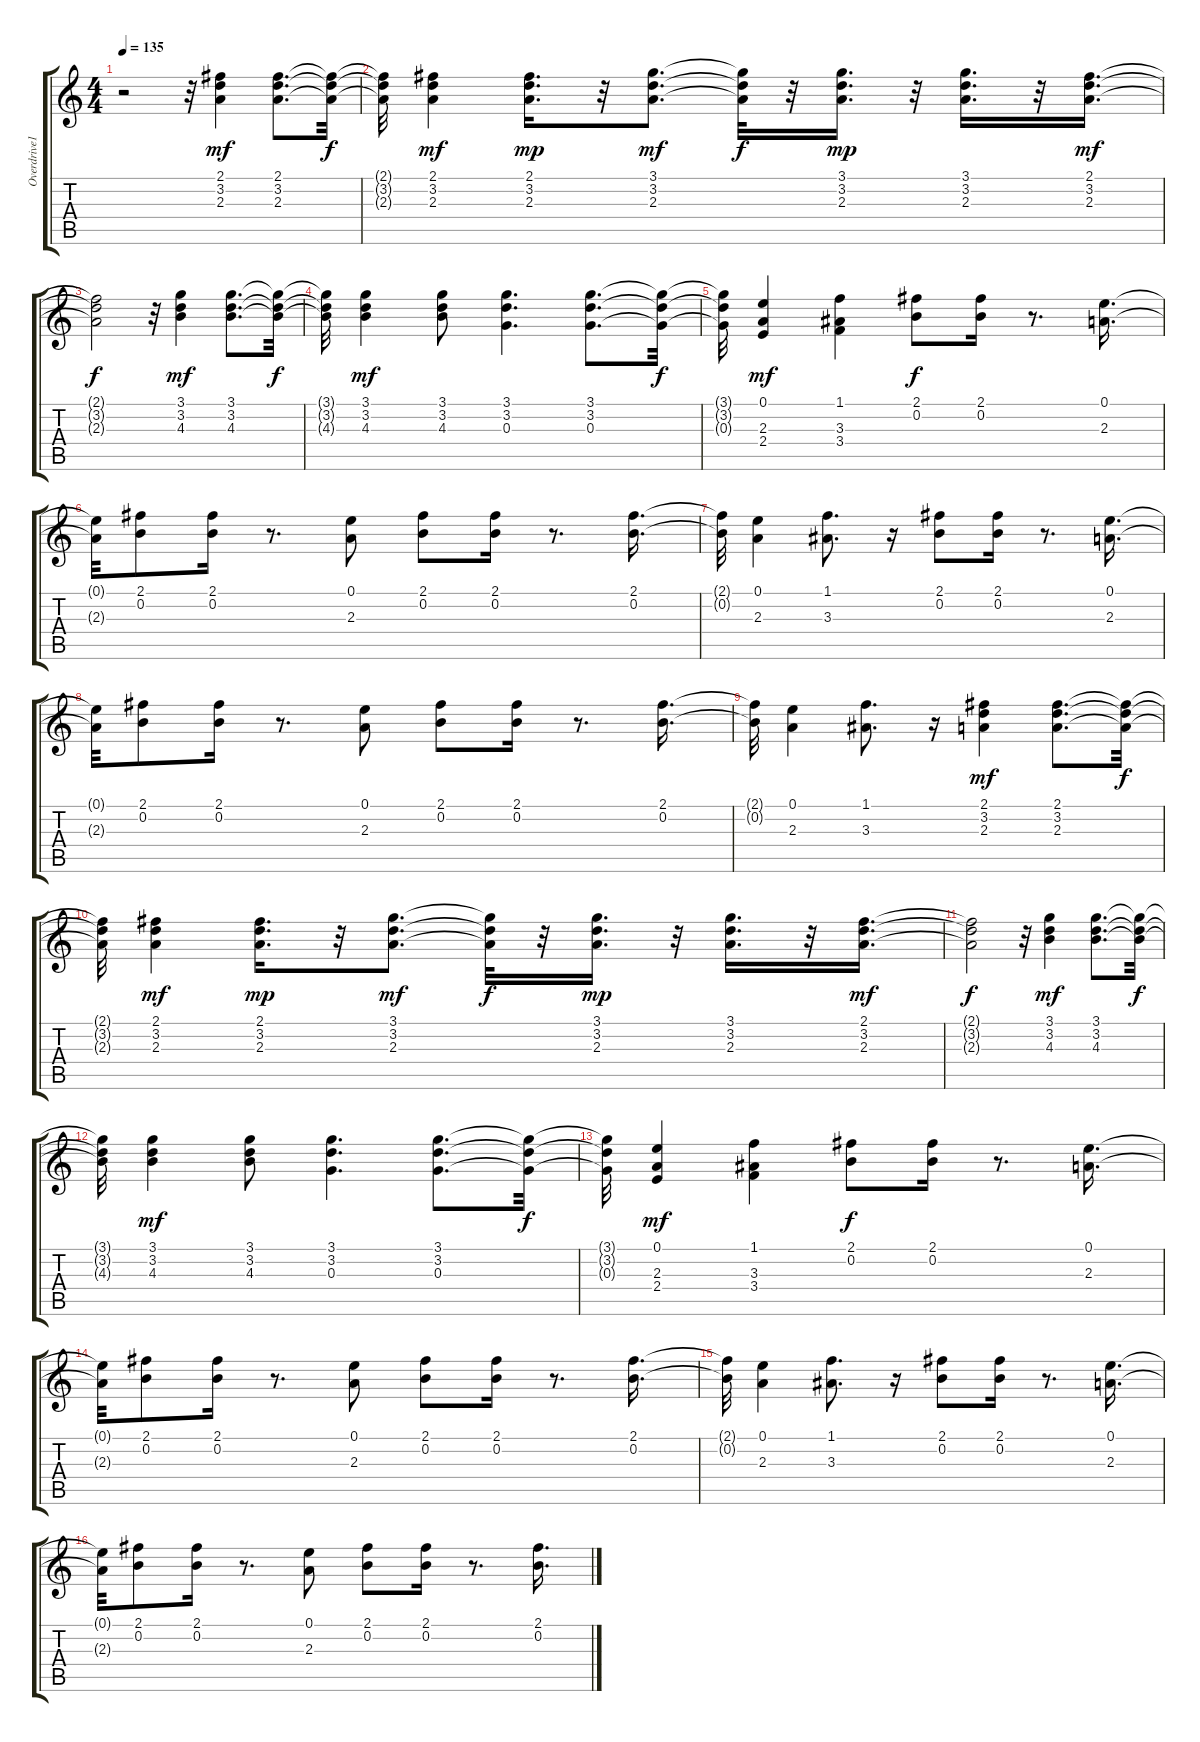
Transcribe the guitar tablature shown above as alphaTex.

\track ("Overdrive1" "Overdrive1") {instrument overdrivenguitar}
\staff {score tabs}
\tuning (E4 B3 G3 D3 A2 E2) {hide}
\ts (4 4)
\tempo 135
\clef g2
\ks c
r.2{dy mp} r.32 (2.1 3.2 2.3).4{dy mf} (2.1 3.2 2.3).8{d} (2.1{t} 3.2{t} 2.3{t}).32{dy f} |
(2.1{t} 3.2{t} 2.3{t}).32 (2.1 3.2 2.3).4{dy mf} (2.1 3.2 2.3).16{d dy mp} r.32 (3.1 3.2 2.3).8{d dy mf} (3.1{t} 3.2{t} 2.3{t}).32{dy f} r.32 (3.1 3.2 2.3).16{d dy mp} r.32 (3.1 3.2 2.3).16{d} r.32 (2.1 3.2 2.3).16{d dy mf} |
(2.1{t} 3.2{t} 2.3{t}).2{dy f} r.32 (3.1 3.2 4.3).4{dy mf} (3.1 3.2 4.3).8{d} (3.1{t} 3.2{t} 4.3{t}).32{dy f} |
(3.1{t} 3.2{t} 4.3{t}).32 (3.1 3.2 4.3).4{dy mf} (3.1 3.2 4.3).8 (3.1 3.2 0.3).4{d} (3.1 3.2 0.3).8{d} (3.1{t} 3.2{t} 0.3{t}).32{dy f} |
(3.1{t} 3.2{t} 0.3{t}).32 (0.1 2.3 2.4).4{dy mf} (1.1 3.3 3.4).4 (2.1 0.2).8{dy f} (2.1 0.2).16 r.8{d} (0.1 2.3).16{d} |
(0.1{t} 2.3{t}).32 (2.1 0.2).8 (2.1 0.2).16 r.8{d} (0.1 2.3).8 (2.1 0.2).8 (2.1 0.2).16 r.8{d} (2.1 0.2).16{d} |
(2.1{t} 0.2{t}).32 (0.1 2.3).4 (1.1 3.3).8{d} r.16 (2.1 0.2).8 (2.1 0.2).16 r.8{d} (0.1 2.3).16{d} |
(0.1{t} 2.3{t}).32 (2.1 0.2).8 (2.1 0.2).16 r.8{d} (0.1 2.3).8 (2.1 0.2).8 (2.1 0.2).16 r.8{d} (2.1 0.2).16{d} |
(2.1{t} 0.2{t}).32 (0.1 2.3).4 (1.1 3.3).8{d} r.16 (2.1 3.2 2.3).4{dy mf} (2.1 3.2 2.3).8{d} (2.1{t} 3.2{t} 2.3{t}).32{dy f} |
(2.1{t} 3.2{t} 2.3{t}).32 (2.1 3.2 2.3).4{dy mf} (2.1 3.2 2.3).16{d dy mp} r.32 (3.1 3.2 2.3).8{d dy mf} (3.1{t} 3.2{t} 2.3{t}).32{dy f} r.32 (3.1 3.2 2.3).16{d dy mp} r.32 (3.1 3.2 2.3).16{d} r.32 (2.1 3.2 2.3).16{d dy mf} |
(2.1{t} 3.2{t} 2.3{t}).2{dy f} r.32 (3.1 3.2 4.3).4{dy mf} (3.1 3.2 4.3).8{d} (3.1{t} 3.2{t} 4.3{t}).32{dy f} |
(3.1{t} 3.2{t} 4.3{t}).32 (3.1 3.2 4.3).4{dy mf} (3.1 3.2 4.3).8 (3.1 3.2 0.3).4{d} (3.1 3.2 0.3).8{d} (3.1{t} 3.2{t} 0.3{t}).32{dy f} |
(3.1{t} 3.2{t} 0.3{t}).32 (0.1 2.3 2.4).4{dy mf} (1.1 3.3 3.4).4 (2.1 0.2).8{dy f} (2.1 0.2).16 r.8{d} (0.1 2.3).16{d} |
(0.1{t} 2.3{t}).32 (2.1 0.2).8 (2.1 0.2).16 r.8{d} (0.1 2.3).8 (2.1 0.2).8 (2.1 0.2).16 r.8{d} (2.1 0.2).16{d} |
(2.1{t} 0.2{t}).32 (0.1 2.3).4 (1.1 3.3).8{d} r.16 (2.1 0.2).8 (2.1 0.2).16 r.8{d} (0.1 2.3).16{d} |
(0.1{t} 2.3{t}).32 (2.1 0.2).8 (2.1 0.2).16 r.8{d} (0.1 2.3).8 (2.1 0.2).8 (2.1 0.2).16 r.8{d} (2.1 0.2).16{d}
